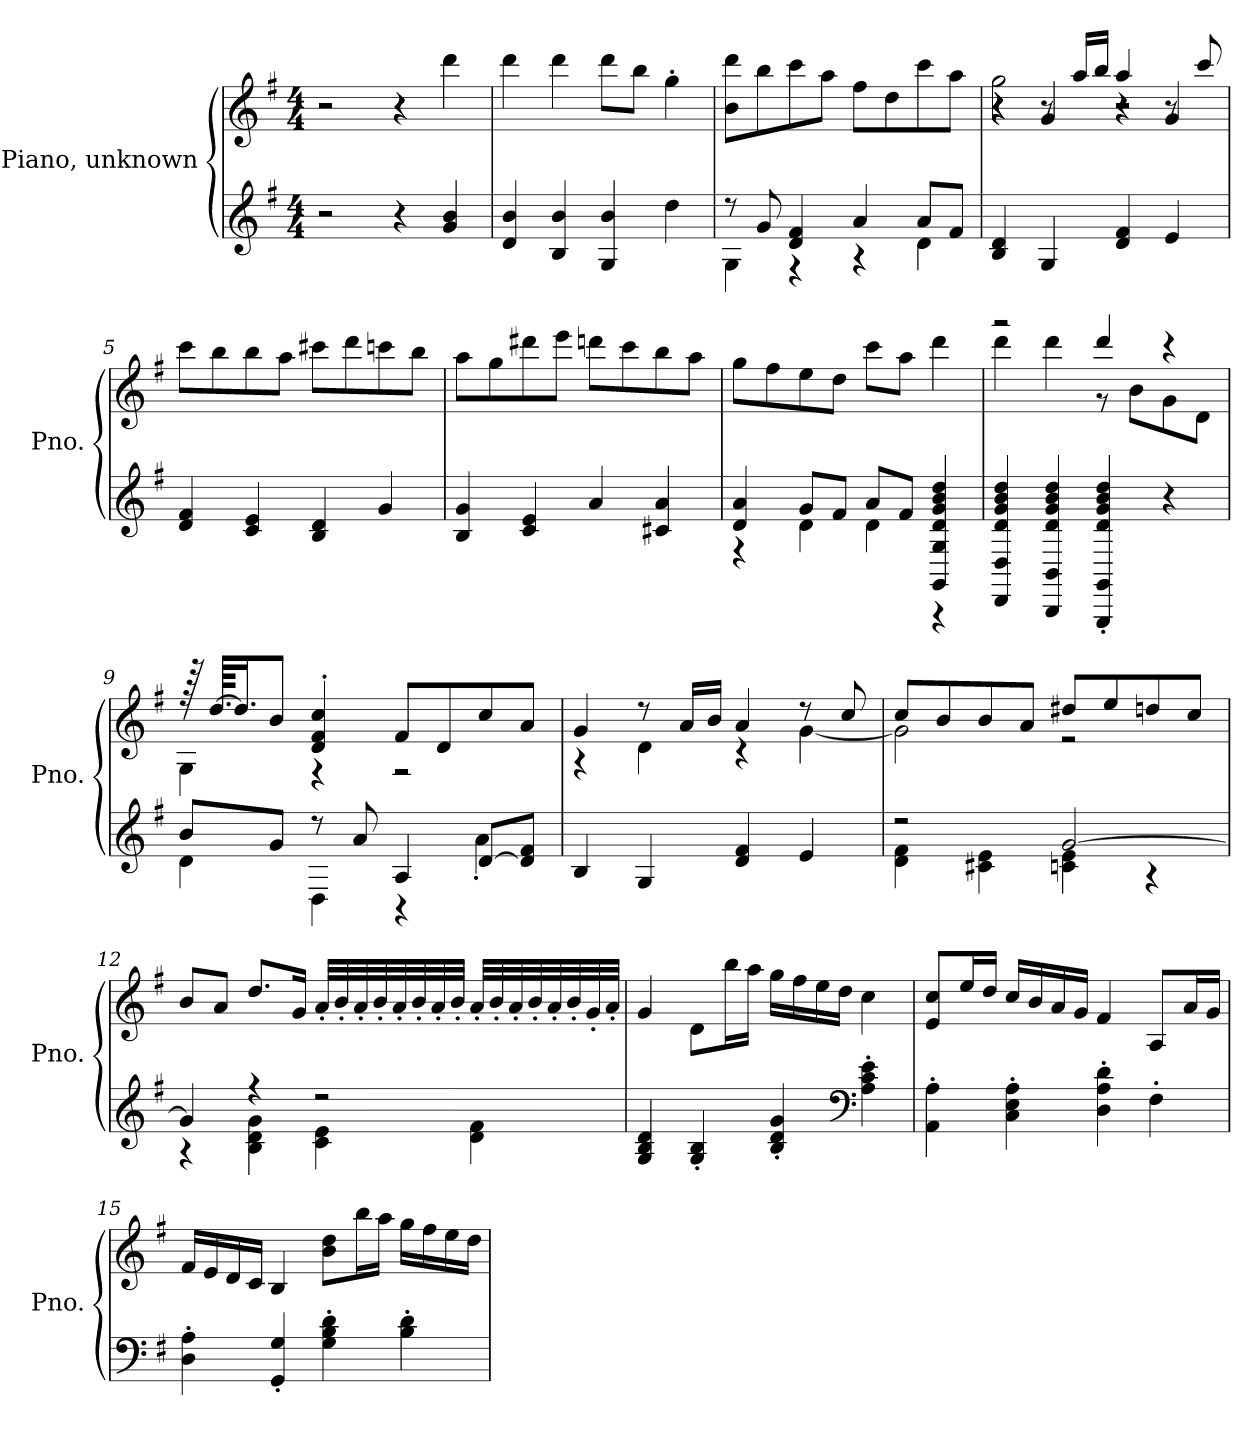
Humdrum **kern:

**kern	**kern
*part1	*part1
*staff2	*staff1
*I"Piano, unknown	*
*I'Pno.	*
*clefG2	*clefG2
*k[f#]	*k[f#]
*M4/4	*M4/4
*MM120	*MM120
=1	=1
2r	2r
4r	4r
4g/ 4b/	4ddd\
=2	=2
4d/ 4b/	4ddd\
4B/ 4b/	4ddd\
4G/ 4b/	8ddd\L
.	8bb\J
4dd\	4gg'\
=3	=3
*^	*
8r	4G\	8b\ 8ddd\L
8g/	.	8bb\
4d/ 4f#/	4r	8ccc\
.	.	8aa\J
4a/	4r	8ff#\L
.	.	8dd\
8a/L	4d\	8ccc\
8f#/J	.	8aa\J
*v	*v	*
=4	=4
*	*^
*	*	*^
4B/ 4d/	4r	2gg\	4r
4G/	8r	.	4g/
.	16aa/LL	.	.
.	16bb/JJ	.	.
4d/ 4f#/	4aa/	2r	4r
4e/	8r	.	4g/
.	8ccc/	.	.
*	*v	*v	*v
=5	=5
4d/ 4f#/	8ccc\L
.	8bb\
4c/ 4e/	8bb\
.	8aa\J
4B/ 4d/	8ccc#X\L
.	8ddd\
4g/	8cccn\
.	8bb\J
!!LO:LB:g=z
=6	=6
4B/ 4g/	8aa\L
.	8gg\
4c/ 4e/	8ddd#X\
.	8eee\J
4a/	8dddn\L
.	8ccc\
4c#X/ 4a/	8bb\
.	8aa\J
=7	=7
*^	*
4d/ 4a/	4r	8gg\L
.	.	8ff#\
8g/L	4d\	8ee\
8f#/J	.	8dd\J
8a/L	4d\	8ccc\L
8f#/J	.	8aa\J
4GG/ 4G/ 4d/ 4g/ 4b/ 4dd/	4r	4ddd\
*v	*v	*
=8	=8
*	*^
4DD/ 4D/ 4d/ 4g/ 4b/ 4dd/	2r	4ddd\
4BBB/ 4BB/ 4d/ 4g/ 4b/ 4dd/	.	4ddd\
4GGG/' 4GG/' 4d/' 4g/' 4b/' 4dd/'	4ddd/	8r
.	.	8b\L
4r	4r	8g\
.	.	8d\J
=9	=9	=9
*^	*	*
8b/L	4d\	128r	4G\
.	.	[64.dd/KKLL	.
.	.	16.dd/J]	.
8g/J	.	8b/J	.
8r	4D\	4d/' 4f#/' 4cc/'	4r
8a/	.	.	.
4A/	4r	8f#/L	2r
.	.	8d/	.
[8d/L	4a'\	8cc/	.
8d/] 8f#/J	.	8a/J	.
*v	*v	*	*
!!LO:LB:g=z	!!
=10	=10	=10
4B/	4g/	4r
4G/	8r	4d\
.	16a/LL	.
.	16b/JJ	.
4d/ 4f#/	4a/	4r
4e/	8r	[4g\
.	8cc/	.
=11	=11	=11
*^	*	*
2r	4d\ 4f#\	8cc/L	2g\]
.	.	8b/	.
.	4c#X\ 4e\	8b/	.
.	.	8a/J	.
[2g/	4cn\ 4e\	8dd#X/L	2r
.	.	8ee/	.
.	4r	8ddn/	.
.	.	8cc/J	.
*	*	*v	*v
=12	=12	=12
4g/]	4r	8b/L
.	.	8a/J
4r	4B\ 4d\ 4g\	8.dd/L
.	.	16g/Jk
2r	4c\ 4e\	32a'/LLL
.	.	32b'/
.	.	32a'/
.	.	32b'/
.	.	32a'/
.	.	32b'/
.	.	32a'/
.	.	32b'/JJJ
.	4d\ 4f#\	32a'/LLL
.	.	32b'/
.	.	32a'/
.	.	32b'/
.	.	32a'/
.	.	32b'/
.	.	32g'/
.	.	32a'/JJJ
*v	*v	*
!!LO:LB:g=z
=13	=13
4G/ 4B/ 4d/	4g/
4G/' 4B/'	8d\L
.	16bb\L
.	16aa\JJ
4B/' 4d/' 4g/'	16gg\LL
.	16ff#\
.	16ee\
.	16dd\JJ
*clefF4	*
4A\' 4c\' 4e\'	4cc\
=14	=14
4AA\' 4A\'	8e/ 8cc/L
.	16ee/L
.	16dd/JJ
4C\' 4E\' 4A\'	16cc/LL
.	16b/
.	16a/
.	16g/JJ
4D\' 4A\' 4d\'	4f#/
4F#'\	8A/L
.	16a/L
.	16g/JJ
=15	=15
4D\' 4A\'	16f#/LL
.	16e/
.	16d/
.	16c/JJ
4GG/' 4G/'	4B/
4G\' 4B\' 4d\'	8b\ 8dd\L
.	16bb\L
.	16aa\JJ
4B\' 4d\'	16gg\LL
.	16ff#\
.	16ee\
.	16dd\JJ
=	=
*-	*-
